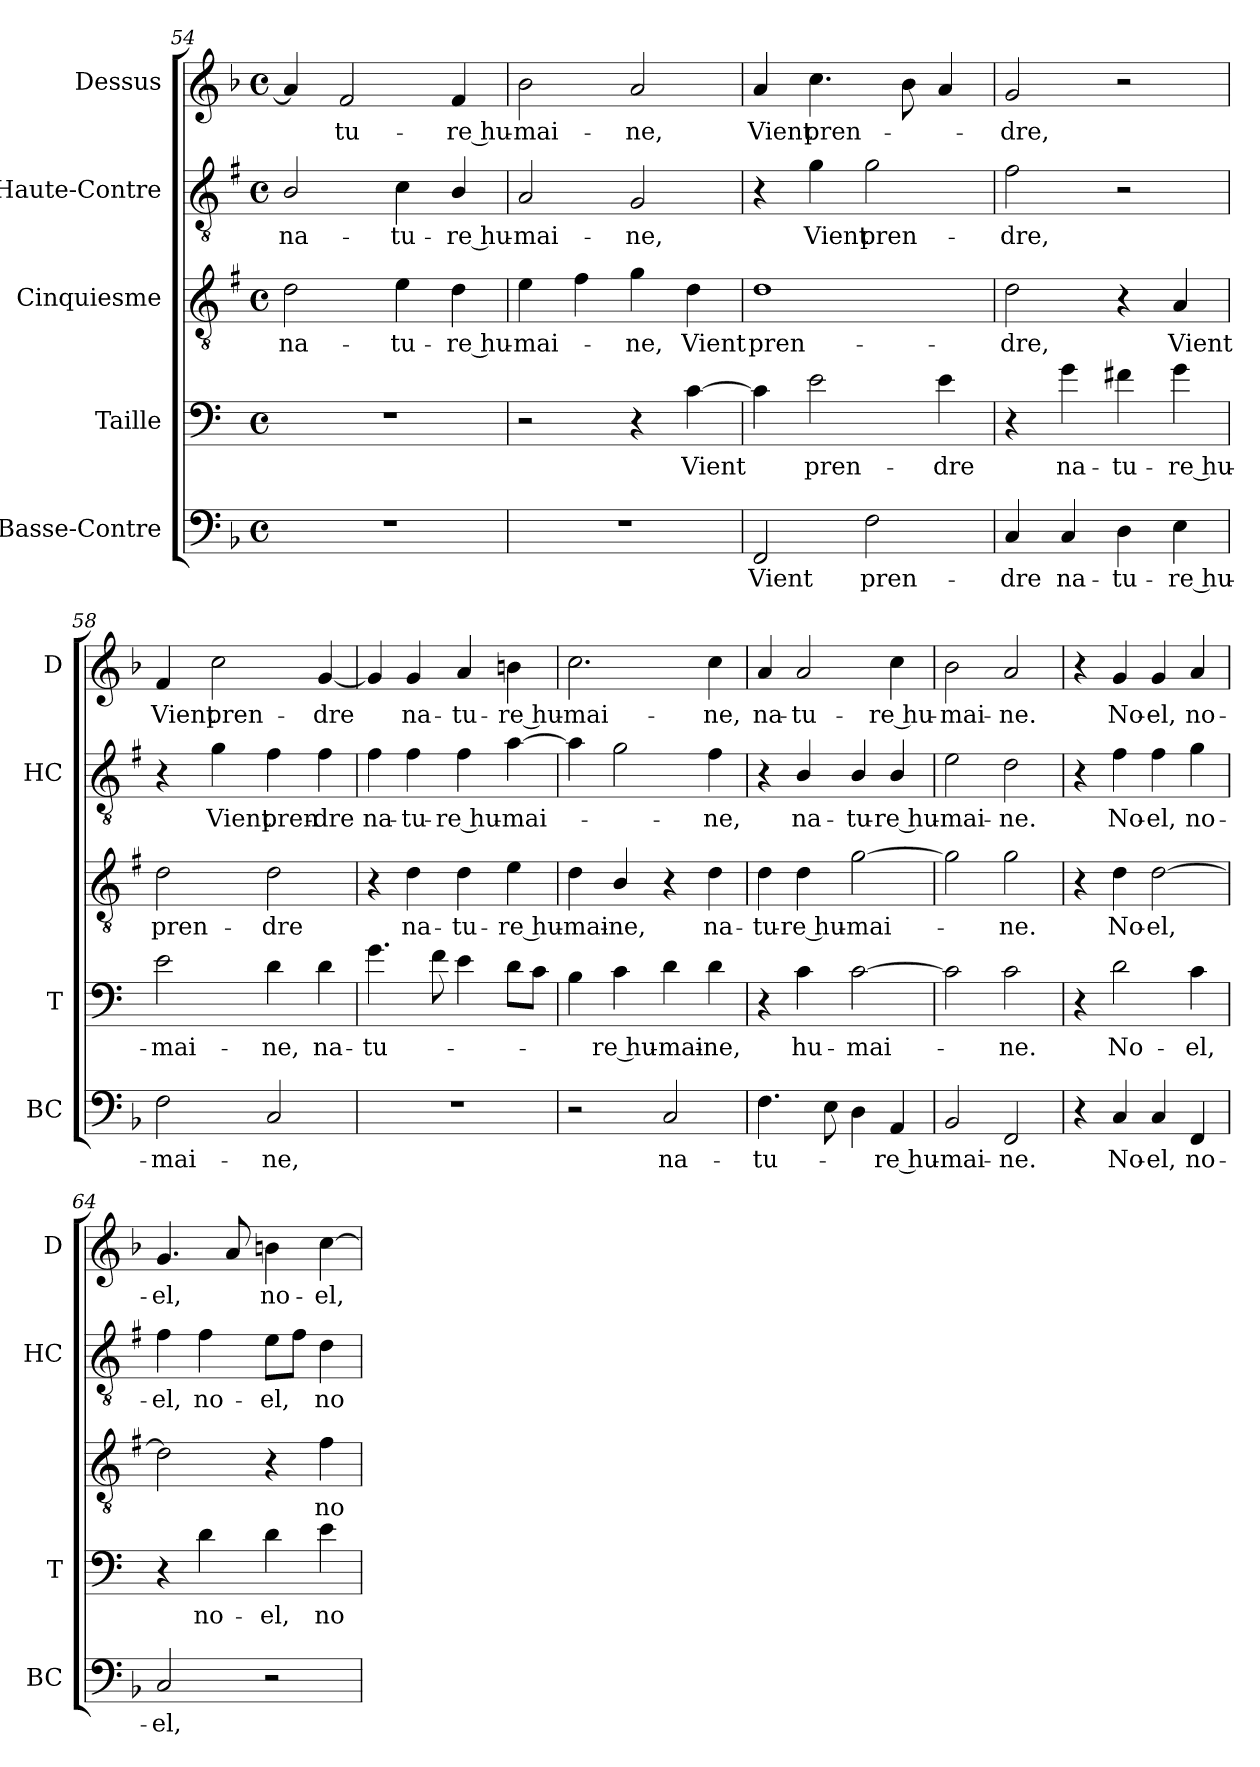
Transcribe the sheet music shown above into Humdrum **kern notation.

**kern	**text	**kern	**text	**kern	**text	**kern	**text	**kern	**text
*part5	*part5	*part4	*part4	*part3	*part3	*part2	*part2	*part1	*part1
*staff5	*staff5	*staff4	*staff4	*staff3	*staff3	*staff2	*staff2	*staff1	*staff1
*I"Basse-Contre	*	*I"Taille	*	*I"Cinquiesme	*	*I"Haute-Contre	*	*I"Dessus	*
*I'BC	*	*I'T	*	*	*	*I'HC	*	*I'D	*
!!LO:LB:g=z
*clefF4	*	*clefF4	*	*clefGv2	*	*clefGv2	*	*clefG2	*
*	*	*ITrd4c7	*	*ITrd1c2	*	*ITrd1c2	*	*	*
*k[b-]	*	*k[b-]	*	*k[b-]	*	*k[b-]	*	*k[b-]	*
*F:	*	*F:	*	*F:	*	*F:	*	*F:	*
*M4/4	*	*M4/4	*	*M4/4	*	*M4/4	*	*M4/4	*
*met(c)	*	*met(c)	*	*met(c)	*	*met(c)	*	*met(c)	*
=54	=54	=54	=54	=54	=54	=54	=54	=54	=54
!	!	!	!	!	!LO:LY:b	!	!LO:LY:b	!	!
1r	.	1r	.	2c\	na-	2A/	na-	4a/]	.
!	!	!	!	!	!	!	!	!	!LO:LY:b
.	.	.	.	.	.	.	.	2f/	-tu-
!	!	!	!	!	!LO:LY:b	!	!LO:LY:b	!	!
.	.	.	.	4d\	-tu-	4B-\	-tu-	.	.
!	!	!	!	!	!LO:LY:b	!	!LO:LY:b	!	!LO:LY:b
.	.	.	.	4c\	-re hu-	4A/	-re hu-	4f/	-re hu-
=55	=55	=55	=55	=55	=55	=55	=55	=55	=55
!	!	!	!	!	!LO:LY:b	!	!LO:LY:b	!	!LO:LY:b
1r	.	2r	.	4d\	-mai-	2G/	-mai-	2b-\	-mai-
.	.	.	.	4e\	.	.	.	.	.
!	!	!	!	!	!LO:LY:b	!	!LO:LY:b	!	!LO:LY:b
.	.	4r	.	4f\	-ne,	2F/	-ne,	2a/	-ne,
!	!	!	!LO:LY:b	!	!LO:LY:b	!	!	!	!
.	.	[4F\	Vient	4c\	Vient	.	.	.	.
=56	=56	=56	=56	=56	=56	=56	=56	=56	=56
!	!LO:LY:b	!	!	!	!LO:LY:b	!	!	!	!LO:LY:b
2FF/	Vient	4F\]	.	1c	pren-	4r	.	4a/	Vient
!	!	!	!LO:LY:b	!	!	!	!LO:LY:b	!	!LO:LY:b
.	.	2A\	pren-	.	.	4f\	Vient	4.cc\	pren-
!	!LO:LY:b	!	!	!	!	!	!LO:LY:b	!	!
2F\	pren-	.	.	.	.	2f\	pren-	.	.
.	.	.	.	.	.	.	.	8b-\	.
!	!	!	!LO:LY:b	!	!	!	!	!	!
.	.	4A\	-dre	.	.	.	.	4a/	.
=57	=57	=57	=57	=57	=57	=57	=57	=57	=57
!	!LO:LY:b	!	!	!	!LO:LY:b	!	!LO:LY:b	!	!LO:LY:b
4C/	-dre	4r	.	2c\	-dre,	2e\	-dre,	2g/	-dre,
!	!LO:LY:b	!	!LO:LY:b	!	!	!	!	!	!
4C/	na-	4c\	na-	.	.	.	.	.	.
!	!LO:LY:b	!	!LO:LY:b	!	!	!	!	!	!
4D\	-tu-	4Bn\	-tu-	4r	.	2r	.	2r	.
!	!LO:LY:b	!	!LO:LY:b	!	!LO:LY:b	!	!	!	!
4E\	-re hu-	4c\	-re hu-	4G/	Vient	.	.	.	.
=58	=58	=58	=58	=58	=58	=58	=58	=58	=58
!	!LO:LY:b	!	!LO:LY:b	!	!LO:LY:b	!	!	!	!LO:LY:b
2F\	-mai-	2A\	-mai-	2c\	pren-	4r	.	4f/	Vient
!	!	!	!	!	!	!	!LO:LY:b	!	!LO:LY:b
.	.	.	.	.	.	4f\	Vient	2cc\	pren-
!	!LO:LY:b	!	!LO:LY:b	!	!LO:LY:b	!	!LO:LY:b	!	!
2C/	-ne,	4G\	-ne,	2c\	-dre	4e\	pren-	.	.
!	!	!	!LO:LY:b	!	!	!	!LO:LY:b	!	!LO:LY:b
.	.	4G\	na-	.	.	4e\	-dre	[4g/	-dre
=59	=59	=59	=59	=59	=59	=59	=59	=59	=59
!	!	!	!LO:LY:b	!	!	!	!LO:LY:b	!	!
1r	.	4.c\	-tu-	4r	.	4e\	na-	4g/]	.
!	!	!	!	!	!LO:LY:b	!	!LO:LY:b	!	!LO:LY:b
.	.	.	.	4c\	na-	4e\	-tu-	4g/	na-
.	.	8B-\	.	.	.	.	.	.	.
!	!	!	!	!	!LO:LY:b	!	!LO:LY:b	!	!LO:LY:b
.	.	4A\	.	4c\	-tu-	4e\	-re hu-	4a/	-tu-
!	!	!	!	!	!LO:LY:b	!	!LO:LY:b	!	!LO:LY:b
.	.	8G\L	.	4d\	-re hu-	[4g\	-mai-	4bn\	-re hu-
.	.	8F\J	.	.	.	.	.	.	.
=60	=60	=60	=60	=60	=60	=60	=60	=60	=60
!	!	!	!	!	!LO:LY:b	!	!	!	!LO:LY:b
2r	.	4E\	.	4c\	-mai-	4g\]	.	2.cc\	-mai-
!	!	!	!LO:LY:b	!	!LO:LY:b	!	!	!	!
.	.	4F\	-re hu-	4A/	-ne,	2f\	.	.	.
!	!LO:LY:b	!	!LO:LY:b	!	!	!	!	!	!
2C/	na-	4G\	-mai-	4r	.	.	.	.	.
!	!	!	!LO:LY:b	!	!LO:LY:b	!	!LO:LY:b	!	!LO:LY:b
.	.	4G\	-ne,	4c\	na-	4e\	-ne,	4cc\	-ne,
!!LO:LB:g=z
=61	=61	=61	=61	=61	=61	=61	=61	=61	=61
!	!LO:LY:b	!	!	!	!LO:LY:b	!	!	!	!LO:LY:b
4.F\	-tu-	4r	.	4c\	-tu-	4r	.	4a/	na-
!	!	!	!LO:LY:b	!	!LO:LY:b	!	!LO:LY:b	!	!LO:LY:b
.	.	4F\	hu-	4c\	-re hu-	4A/	na-	2a/	-tu-
8E\	.	.	.	.	.	.	.	.	.
!	!	!	!LO:LY:b	!	!LO:LY:b	!	!LO:LY:b	!	!
4D\	.	[2F\	-mai-	[2f\	-mai-	4A/	-tu-	.	.
!	!LO:LY:b	!	!	!	!	!	!LO:LY:b	!	!LO:LY:b
4AA/	-re hu-	.	.	.	.	4A/	-re hu-	4cc\	-re hu-
=62	=62	=62	=62	=62	=62	=62	=62	=62	=62
!	!LO:LY:b	!	!	!	!	!	!LO:LY:b	!	!LO:LY:b
2BB-/	-mai-	2F\]	.	2f\]	.	2d\	-mai-	2b-\	-mai-
!	!LO:LY:b	!	!LO:LY:b	!	!LO:LY:b	!	!LO:LY:b	!	!LO:LY:b
2FF/	-ne.	2F\	-ne.	2f\	-ne.	2c\	-ne.	2a/	-ne.
=63	=63	=63	=63	=63	=63	=63	=63	=63	=63
4r	.	4r	.	4r	.	4r	.	4r	.
!	!LO:LY:b	!	!LO:LY:b	!	!LO:LY:b	!	!LO:LY:b	!	!LO:LY:b
4C/	No-	2G\	No-	4c\	No-	4e\	No-	4g/	No-
!	!LO:LY:b	!	!	!	!LO:LY:b	!	!LO:LY:b	!	!LO:LY:b
4C/	-el,	.	.	[2c\	-el,	4e\	-el,	4g/	-el,
!	!LO:LY:b	!	!LO:LY:b	!	!	!	!LO:LY:b	!	!LO:LY:b
4FF/	no-	4F\	-el,	.	.	4f\	no-	4a/	no-
=64	=64	=64	=64	=64	=64	=64	=64	=64	=64
!	!LO:LY:b	!	!	!	!	!	!LO:LY:b	!	!LO:LY:b
2C/	-el,	4r	.	2c\]	.	4e\	-el,	4.g/	-el,
!	!	!	!LO:LY:b	!	!	!	!LO:LY:b	!	!
.	.	4G\	no-	.	.	4e\	no-	.	.
.	.	.	.	.	.	.	.	8a/	.
!	!	!	!LO:LY:b	!	!	!	!LO:LY:b	!	!LO:LY:b
2r	.	4G\	-el,	4r	.	8d\L	-el,	4bn\	no-
.	.	.	.	.	.	8e\J	.	.	.
!	!	!	!LO:LY:b	!	!LO:LY:b	!	!LO:LY:b	!	!LO:LY:b
.	.	4A\	no-	4e\	no-	4c\	no-	[4cc\	-el,
=	=	=	=	=	=	=	=	=	=
*-	*-	*-	*-	*-	*-	*-	*-	*-	*-
